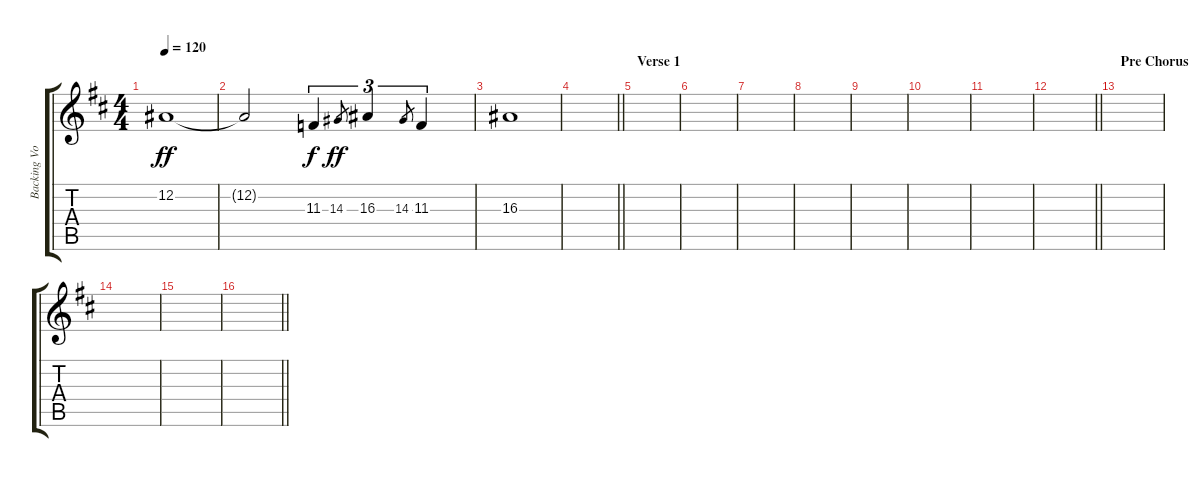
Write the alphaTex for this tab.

\track ("Backing Vocals" "Backing Vo") {instrument lead2sawtooth}
\staff {score tabs}
\tuning (Eb4 Bb3 Gb3 Db3 Ab2 Eb2) {hide}
\ts (4 4)
\tempo 120
\clef g2
\ks d
12.2.1{dy ff} |
12.2{t}.2 11.3.4{tu (3 2) dy f} 14.3.8{gr dy ff} 16.3.4{tu (3 2)} 14.3.8{gr} 11.3.4{tu (3 2)} |
16.3.1 |
\barLineRight lightlight
|
\section ("" "Verse 1")
|
|
|
|
|
|
|
\barLineRight lightlight
|
\section ("" "Pre Chorus")
|
|
|
\barLineRight lightlight
